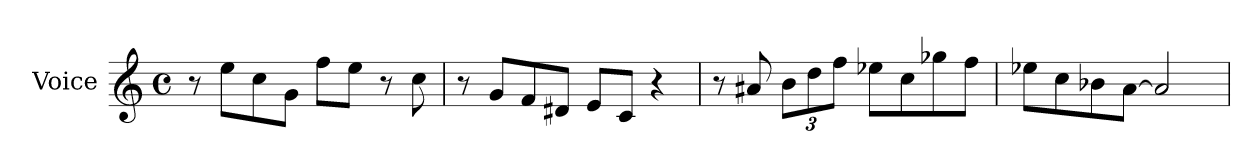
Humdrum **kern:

**kern
*part1
*staff1
*I"Voice
*I'Voice
*clefG2
*M4/4
*met(c)
=1
8r
8ee\L
8cc\
8g\J
8ff\L
8ee\J
8r
8cc\
=2
8r
8g/L
8f/
8d#X/J
8e/L
8c/J
4r
=3
8r
8a#X/
12b\L
12dd\
12ff\J
8ee-X\L
8cc\
8gg-X\
8ff\J
=4
8ee-X\L
8cc\
8b-X\
[<8a\J
2a/]
=
*-
